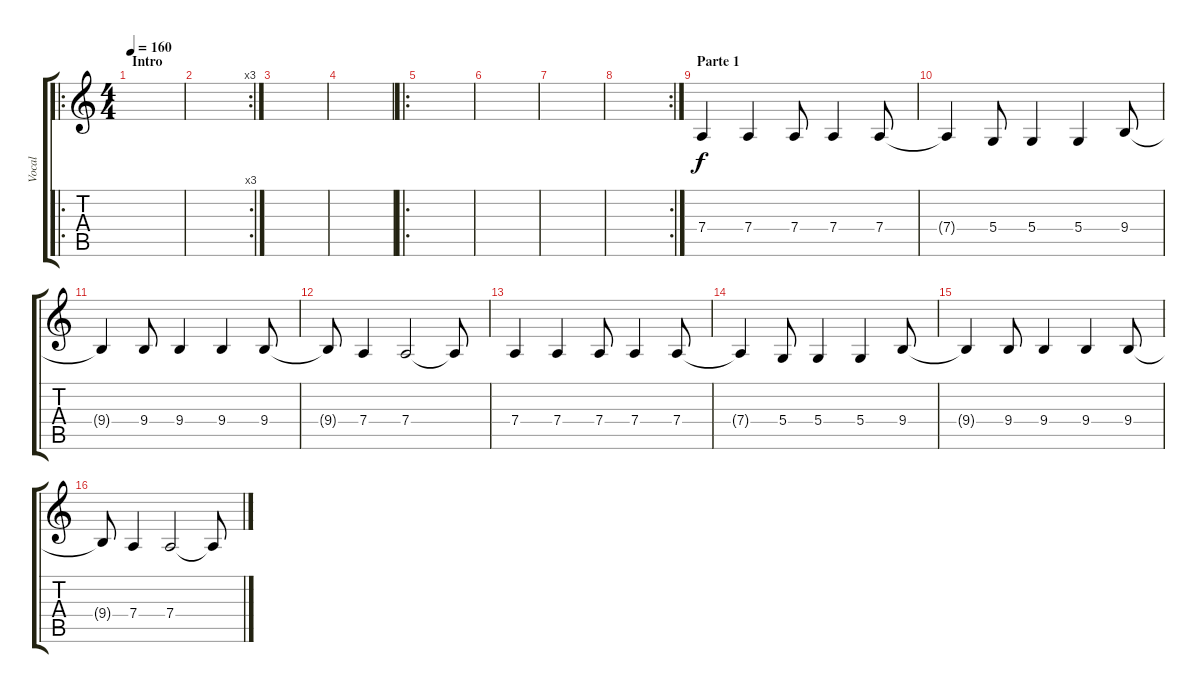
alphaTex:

\track ("Vocal" "Vocal") {instrument tenorsax}
\staff {score tabs}
\tuning (E4 B3 G3 D3 A2 E2) {hide}
\ro
\ts (4 4)
\section ("" "Intro")
\tempo 160
\clef g2
\ks c
|
\rc 3
|
|
|
\ro
|
|
|
\rc 2
|
\section ("" "Parte 1")
7.4.4 7.4.4 7.4.8 7.4.4 7.4.8 |
7.4{t}.4 5.4.8 5.4.4 5.4.4 9.4.8 |
9.4{t}.4 9.4.8 9.4.4 9.4.4 9.4.8 |
9.4{t}.8 7.4.4 7.4.2 7.4{t}.8 |
7.4.4 7.4.4 7.4.8 7.4.4 7.4.8 |
7.4{t}.4 5.4.8 5.4.4 5.4.4 9.4.8 |
9.4{t}.4 9.4.8 9.4.4 9.4.4 9.4.8 |
9.4{t}.8 7.4.4 7.4.2 7.4{t}.8
